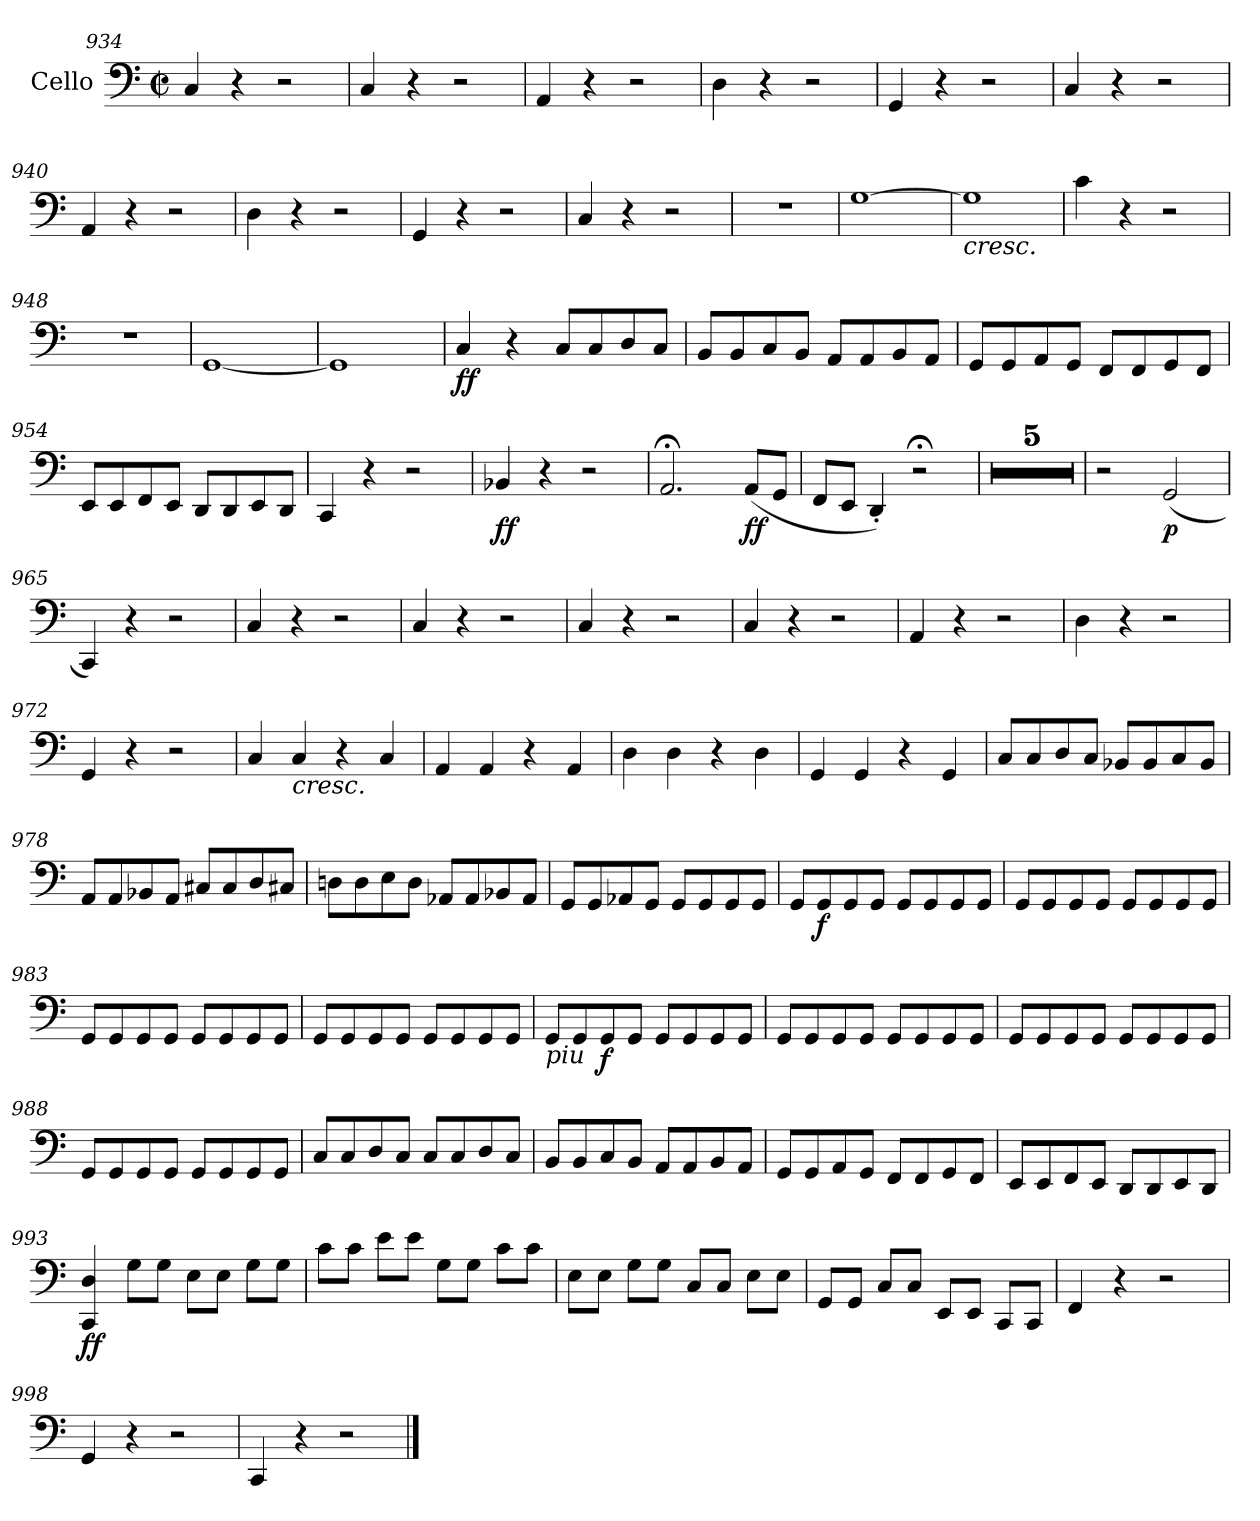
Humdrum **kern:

**kern	**dynam
*part1	*part1
*staff1	*staff1
*I"Cello	*
*clefF4	*
*k[]	*
*C:	*
*M2/2	*
*met(c|)	*
=934	=934
4C/	.
4r	.
2r	.
=935	=935
4C/	.
4r	.
2r	.
=936	=936
4AA/	.
4r	.
2r	.
=937	=937
4D\	.
4r	.
2r	.
=938	=938
4GG/	.
4r	.
2r	.
=939	=939
4C/	.
4r	.
2r	.
=940	=940
4AA/	.
4r	.
2r	.
=941	=941
4D\	.
4r	.
2r	.
!!LO:LB:g=z
=942	=942
4GG/	.
4r	.
2r	.
=943	=943
4C/	.
4r	.
2r	.
=944	=944
1r	.
=945	=945
[1G	.
=946	=946
!LO:TX:b:i:t=cresc.	!
1G]	.
=947	=947
4c\	.
4r	.
2r	.
=948	=948
1r	.
=949	=949
[1GG	.
=950	=950
1GG]	.
=951	=951
!	!LO:DY:b
4C/	ff
4r	.
8C/L	.
8C/	.
8D/	.
8C/J	.
=952	=952
8BB/L	.
8BB/	.
8C/	.
8BB/J	.
8AA/L	.
8AA/	.
8BB/	.
8AA/J	.
!!LO:LB:g=z
=953	=953
8GG/L	.
8GG/	.
8AA/	.
8GG/J	.
8FF/L	.
8FF/	.
8GG/	.
8FF/J	.
=954	=954
8EE/L	.
8EE/	.
8FF/	.
8EE/J	.
8DD/L	.
8DD/	.
8EE/	.
8DD/J	.
=955	=955
4CC/	.
4r	.
2r	.
=956	=956
!	!LO:DY:b
4BB-X/	ff
4r	.
2r	.
=957	=957
2.AA;</	.
!	!LO:DY:b
(8AA/L	ff
8GG/J	.
=958	=958
8FF/L	.
8EE/J	.
4DD'/)	.
2r;<	.
=959	=959
1r	.
=960	=960
1r	.
=961	=961
1r	.
=962	=962
1r	.
=963	=963
1r	.
=964	=964
2r	.
!	!LO:DY:b
(2GG/	p
=965	=965
4CC/)	.
4r	.
2r	.
!!LO:LB:g=z
=966	=966
4C/	.
4r	.
2r	.
=967	=967
4C/	.
4r	.
2r	.
=968	=968
4C/	.
4r	.
2r	.
=969	=969
4C/	.
4r	.
2r	.
=970	=970
4AA/	.
4r	.
2r	.
=971	=971
4D\	.
4r	.
2r	.
=972	=972
4GG/	.
4r	.
2r	.
=973	=973
4C/	.
!LO:TX:b:i:t=cresc.	!
4C/	.
4r	.
4C/	.
=974	=974
4AA/	.
4AA/	.
4r	.
4AA/	.
=975	=975
4D\	.
4D\	.
4r	.
4D\	.
=976	=976
4GG/	.
4GG/	.
4r	.
4GG/	.
!!LO:LB:g=z
=977	=977
8C/L	.
8C/	.
8D/	.
8C/J	.
8BB-X/L	.
8BB-/	.
8C/	.
8BB-/J	.
=978	=978
8AA/L	.
8AA/	.
8BB-X/	.
8AA/J	.
8C#X/L	.
8C#/	.
8D/	.
8C#X/J	.
=979	=979
8Dn\L	.
8D\	.
8E\	.
8D\J	.
8AA-X/L	.
8AA-/	.
8BB-X/	.
8AA-/J	.
=980	=980
8GG/L	.
8GG/	.
8AA-X/	.
8GG/J	.
8GG/L	.
8GG/	.
8GG/	.
8GG/J	.
=981	=981
8GG/L	.
!	!LO:DY:b
8GG/	f
8GG/	.
8GG/J	.
8GG/L	.
8GG/	.
8GG/	.
8GG/J	.
!!LO:LB:g=z
=982	=982
8GG/L	.
8GG/	.
8GG/	.
8GG/J	.
8GG/L	.
8GG/	.
8GG/	.
8GG/J	.
=983	=983
8GG/L	.
8GG/	.
8GG/	.
8GG/J	.
8GG/L	.
8GG/	.
8GG/	.
8GG/J	.
=984	=984
8GG/L	.
8GG/	.
8GG/	.
8GG/J	.
8GG/L	.
8GG/	.
8GG/	.
8GG/J	.
=985	=985
!LO:TX:b:i:t=piu	!
8GG/L	.
8GG/	.
!	!LO:DY:b
8GG/	f
8GG/J	.
8GG/L	.
8GG/	.
8GG/	.
8GG/J	.
=986	=986
8GG/L	.
8GG/	.
8GG/	.
8GG/J	.
8GG/L	.
8GG/	.
8GG/	.
8GG/J	.
!!LO:LB:g=z
=987	=987
8GG/L	.
8GG/	.
8GG/	.
8GG/J	.
8GG/L	.
8GG/	.
8GG/	.
8GG/J	.
=988	=988
8GG/L	.
8GG/	.
8GG/	.
8GG/J	.
8GG/L	.
8GG/	.
8GG/	.
8GG/J	.
=989	=989
8C/L	.
8C/	.
8D/	.
8C/J	.
8C/L	.
8C/	.
8D/	.
8C/J	.
=990	=990
8BB/L	.
8BB/	.
8C/	.
8BB/J	.
8AA/L	.
8AA/	.
8BB/	.
8AA/J	.
=991	=991
8GG/L	.
8GG/	.
8AA/	.
8GG/J	.
8FF/L	.
8FF/	.
8GG/	.
8FF/J	.
=992	=992
8EE/L	.
8EE/	.
8FF/	.
8EE/J	.
8DD/L	.
8DD/	.
8EE/	.
8DD/J	.
!!LO:LB:g=z
=993	=993
!	!LO:DY:b
4CC/ 4D/	ff
8G\L	.
8G\J	.
8E\L	.
8E\J	.
8G\L	.
8G\J	.
=994	=994
8c\L	.
8c\J	.
8e\L	.
8e\J	.
8G\L	.
8G\J	.
8c\L	.
8c\J	.
=995	=995
8E\L	.
8E\J	.
8G\L	.
8G\J	.
8C/L	.
8C/J	.
8E\L	.
8E\J	.
=996	=996
8GG/L	.
8GG/J	.
8C/L	.
8C/J	.
8EE/L	.
8EE/J	.
8CC/L	.
8CC/J	.
=997	=997
4FF/	.
4r	.
2r	.
=998	=998
4GG/	.
4r	.
2r	.
=999	=999
4CC/	.
4r	.
2r	.
==	==
*-	*-
